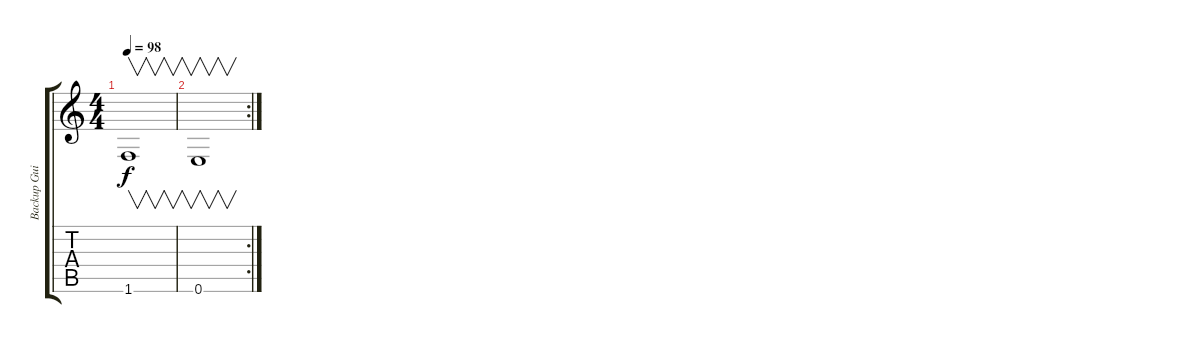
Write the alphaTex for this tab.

\track ("Backup Guitar" "Backup Gui") {instrument synthbass2}
\staff {score tabs}
\tuning (E4 B3 G3 D3 A2 E2) {hide}
\ts (4 4)
\tempo 98
\clef g2
\ks c
1.6.1{v dy f} |
\rc 2
0.6.1{v}
